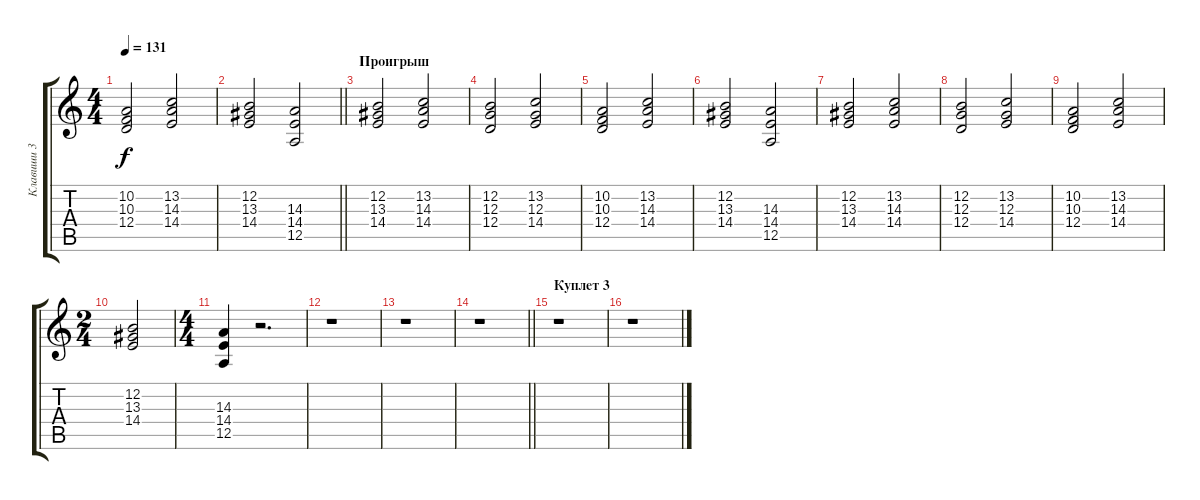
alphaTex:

\track ("Клавиши 3" "Клавиши 3") {instrument choiraahs}
\staff {score tabs}
\tuning (E4 B3 G3 D3 A2 E2) {hide}
\ts (4 4)
\tempo 131
\clef g2
\ks c
(10.2 10.3 12.4).2{dy f} (13.2 14.3 14.4).2 |
\barLineRight lightlight
(12.2 13.3 14.4).2 (14.3 14.4 12.5).2 |
\section ("" "Проигрыш")
(12.2 13.3 14.4).2 (13.2 14.3 14.4).2 |
(12.2 12.3 12.4).2 (13.2 12.3 14.4).2 |
(10.2 10.3 12.4).2 (13.2 14.3 14.4).2 |
(12.2 13.3 14.4).2 (14.3 14.4 12.5).2 |
(12.2 13.3 14.4).2 (13.2 14.3 14.4).2 |
(12.2 12.3 12.4).2 (13.2 12.3 14.4).2 |
(10.2 10.3 12.4).2 (13.2 14.3 14.4).2 |
\ts (2 4)
(12.2 13.3 14.4).2 |
\ts (4 4)
(14.3 14.4 12.5).4 r.2{d} |
r.1 |
r.1 |
\barLineRight lightlight
r.1 |
\section ("" "Куплет 3")
r.1 |
r.1
